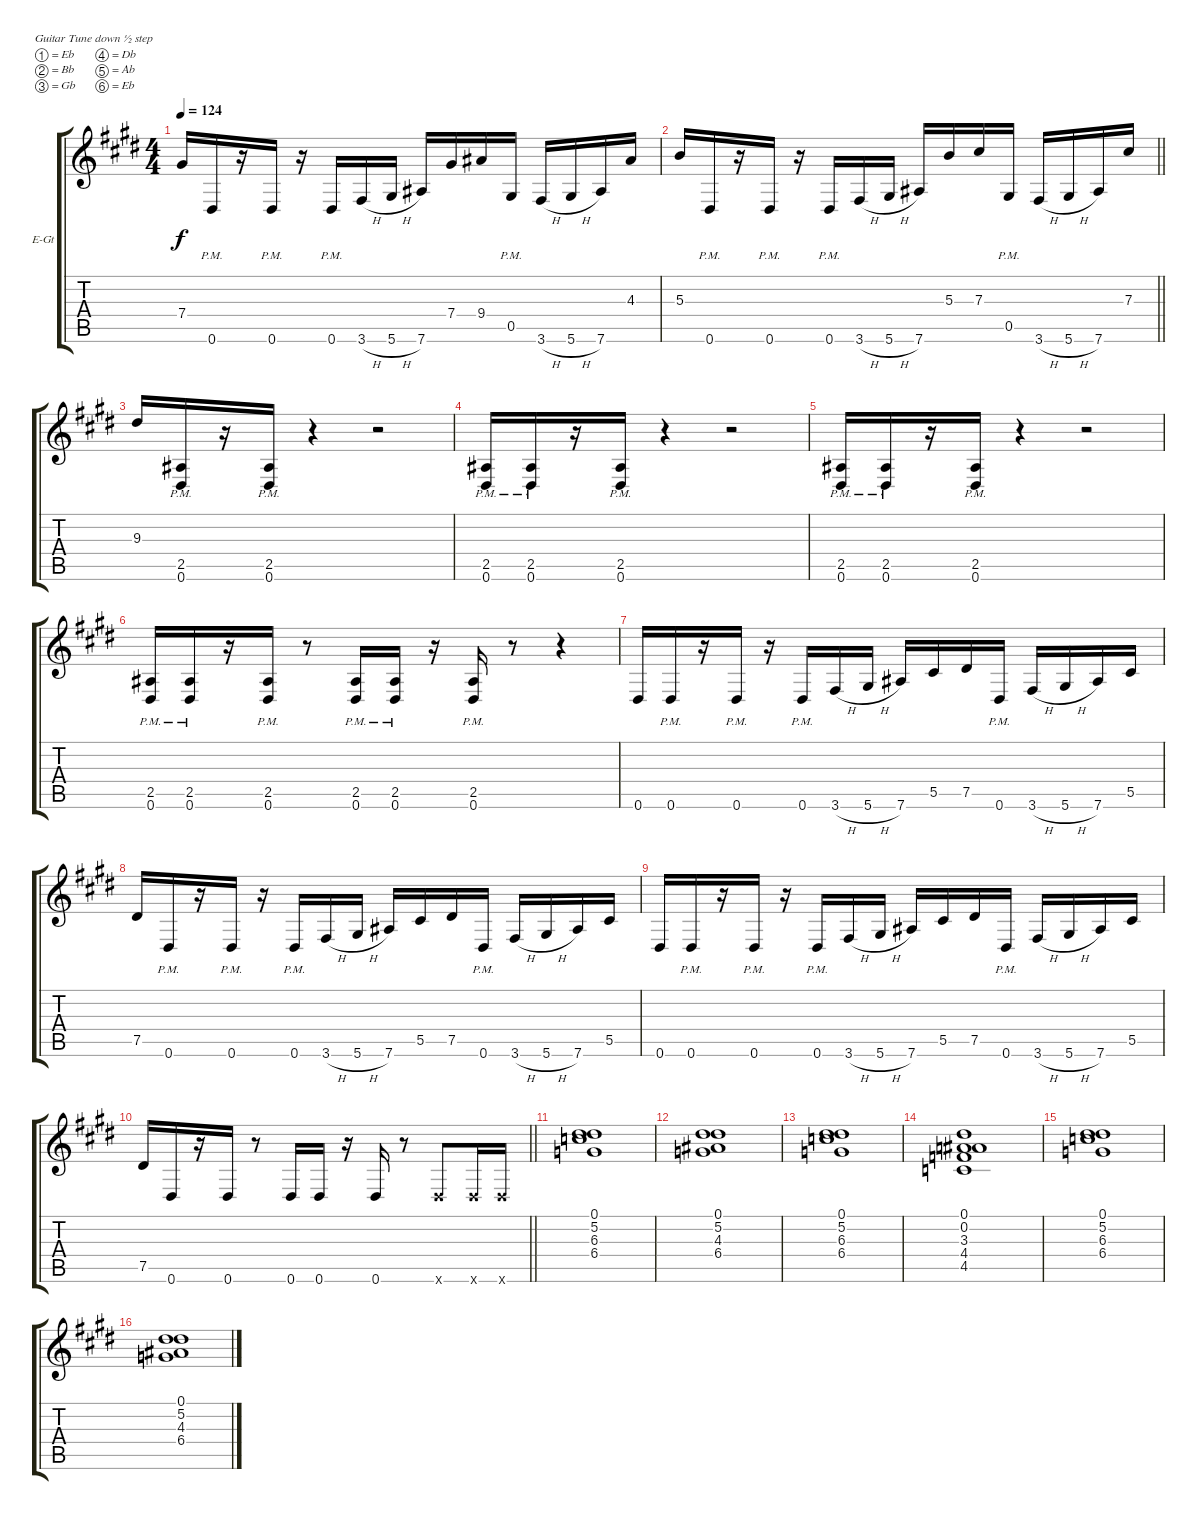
\bracketExtendMode groupsimilarinstruments
\firstSystemTrackNameOrientation horizontal
\otherSystemsTrackNameOrientation horizontal
\track ("Untitled" "E-Gt") {instrument overdrivenguitar}
\staff {score tabs}
\tuning (Eb4 Bb3 Gb3 Db3 Ab2 Eb2)
\ts (4 4)
\tempo 124
\clef g2
\ks c#minor
7.4.16{dy f} 0.6{pm}.16 r.16 0.6{pm}.16 r.16 0.6{pm}.16 3.6{h}.16 5.6{h}.16 7.6.16 7.4.16 9.4.16 0.5{pm}.16 3.6{h}.16 5.6{h}.16 7.6.16 4.3.16 |
\barLineRight lightlight
5.3.16 0.6{pm}.16 r.16 0.6{pm}.16 r.16 0.6{pm}.16 3.6{h}.16 5.6{h}.16 7.6.16 5.3.16 7.3.16 0.5{pm}.16 3.6{h}.16 5.6{h}.16 7.6.16 7.3.16 |
\section ("" " ")
9.3.16 (2.5{pm} 0.6{pm}).16 r.16 (2.5{pm} 0.6{pm}).16 r.4 r.2 |
(2.5{pm} 0.6{pm}).16 (2.5{pm} 0.6{pm}).16 r.16 (2.5{pm} 0.6{pm}).16 r.4 r.2 |
(2.5{pm} 0.6{pm}).16 (2.5{pm} 0.6{pm}).16 r.16 (2.5{pm} 0.6{pm}).16 r.4 r.2 |
(2.5{pm} 0.6{pm}).16 (2.5{pm} 0.6{pm}).16 r.16 (2.5{pm} 0.6{pm}).16 r.8 (2.5{pm} 0.6{pm}).16 (2.5{pm} 0.6{pm}).16 r.16 (2.5{pm} 0.6{pm}).16 r.8 r.4 |
0.6.16 0.6{pm}.16 r.16 0.6{pm}.16 r.16 0.6{pm}.16 3.6{h}.16 5.6{h}.16 7.6.16 5.5.16 7.5.16 0.6{pm}.16 3.6{h}.16 5.6{h}.16 7.6.16 5.5.16 |
7.5.16 0.6{pm}.16 r.16 0.6{pm}.16 r.16 0.6{pm}.16 3.6{h}.16 5.6{h}.16 7.6.16 5.5.16 7.5.16 0.6{pm}.16 3.6{h}.16 5.6{h}.16 7.6.16 5.5.16 |
\ks e
0.6.16 0.6{pm}.16 r.16 0.6{pm}.16 r.16 0.6{pm}.16 3.6{h}.16 5.6{h}.16 7.6.16 5.5.16 7.5.16 0.6{pm}.16 3.6{h}.16 5.6{h}.16 7.6.16 5.5.16 |
\barLineRight lightlight
\ks c#minor
7.5.16 0.6.16 r.16 0.6.16 r.8 0.6.16 0.6.16 r.16 0.6.16 r.8 0.6{x}.8 0.6{x}.16 0.6{x}.16 |
(0.1 5.2 6.3 6.4).1 |
(0.1 5.2 4.3 6.4).1 |
(0.1 5.2 6.3 6.4).1 |
(0.1 0.2 3.3 4.4 4.5).1 |
(0.1 5.2 6.3 6.4).1 |
(0.1 5.2 4.3 6.4).1
